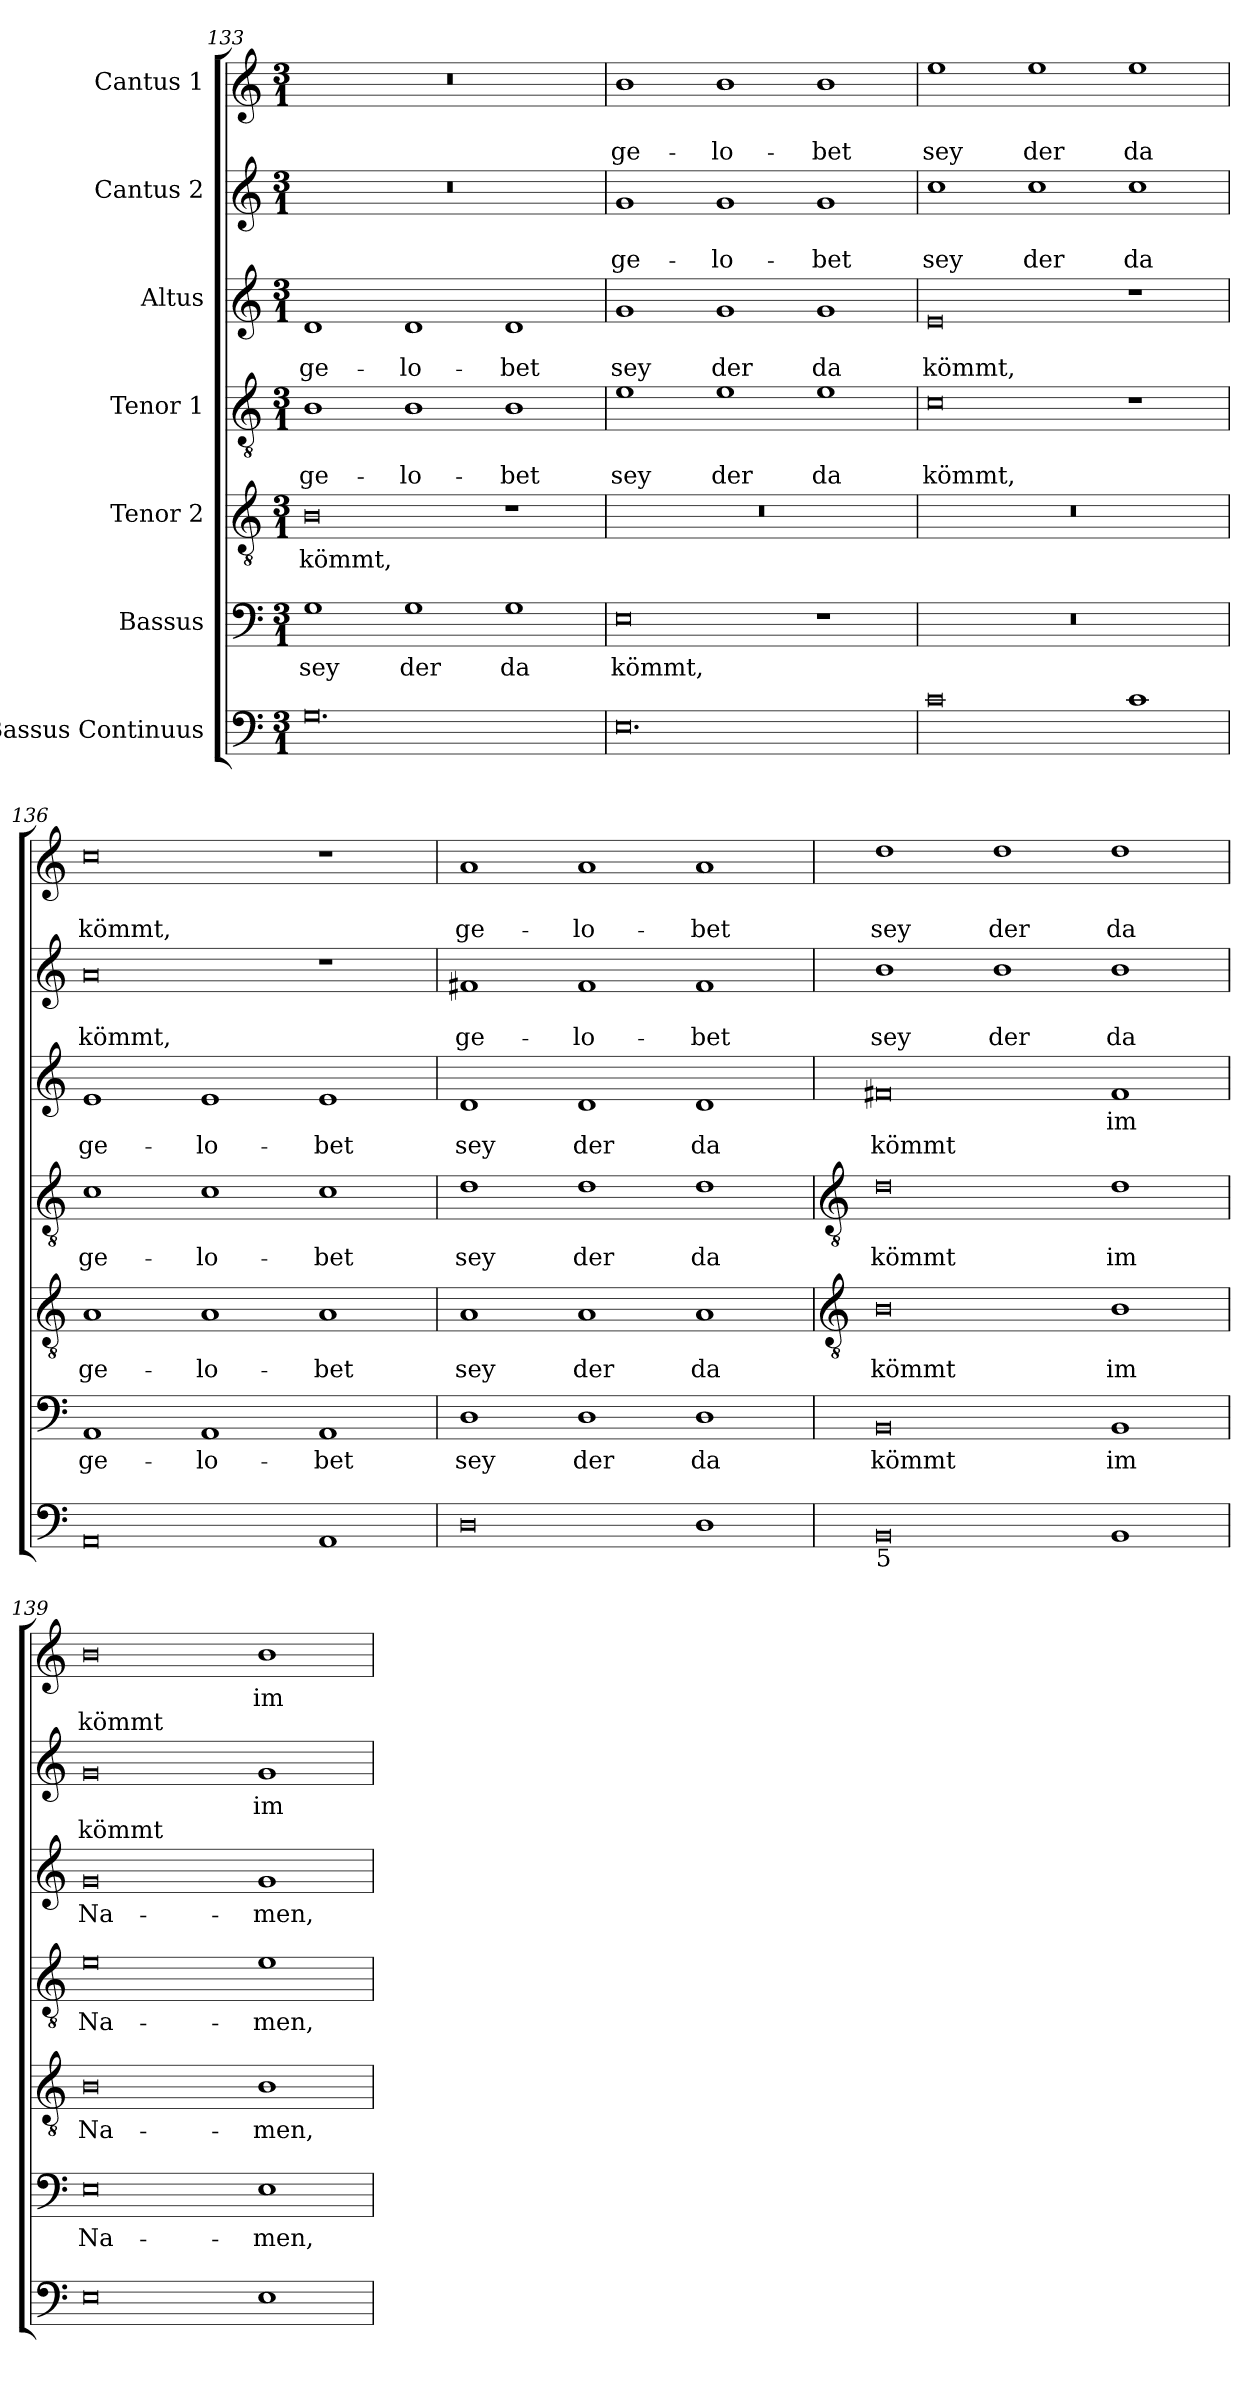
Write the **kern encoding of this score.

**kern	**kern	**text	**kern	**text	**kern	**text	**text	**kern	**text	**text	**kern	**text	**text	**kern	**text	**text
*part7	*part6	*part6	*part5	*part5	*part4	*part4	*part4	*part3	*part3	*part3	*part2	*part2	*part2	*part1	*part1	*part1
*staff7	*staff6	*staff6	*staff5	*staff5	*staff4	*staff4	*staff4	*staff3	*staff3	*staff3	*staff2	*staff2	*staff2	*staff1	*staff1	*staff1
*I"Bassus Continuus	*I"Bassus	*	*I"Tenor 2	*	*I"Tenor 1	*	*	*I"Altus	*	*	*I"Cantus 2	*	*	*I"Cantus 1	*	*
*clefF4	*clefF4	*	*clefGv2	*	*clefGv2	*	*	*clefG2	*	*	*clefG2	*	*	*clefG2	*	*
*k[]	*k[]	*	*k[]	*	*k[]	*	*	*k[]	*	*	*k[]	*	*	*k[]	*	*
*C:	*C:	*	*C:	*	*C:	*	*	*C:	*	*	*C:	*	*	*C:	*	*
*M3/1	*M3/1	*	*M3/1	*	*M3/1	*	*	*M3/1	*	*	*M3/1	*	*	*M3/1	*	*
=133	=133	=133	=133	=133	=133	=133	=133	=133	=133	=133	=133	=133	=133	=133	=133	=133
!	!	!LO:LY:b	!	!LO:LY:b	!	!	!LO:LY:b	!	!	!LO:LY:b	!	!	!	!	!	!
0.G	1G	sey	0B	kömmt,	1B	.	ge-	1d	.	ge-	0.r	.	.	0.r	.	.
!	!	!LO:LY:b	!	!	!	!	!LO:LY:b	!	!	!LO:LY:b	!	!	!	!	!	!
.	1G	der	.	.	1B	.	-lo-	1d	.	-lo-	.	.	.	.	.	.
!	!	!LO:LY:b	!	!	!	!	!LO:LY:b	!	!	!LO:LY:b	!	!	!	!	!	!
.	1G	da	1r	.	1B	.	-bet	1d	.	-bet	.	.	.	.	.	.
=134	=134	=134	=134	=134	=134	=134	=134	=134	=134	=134	=134	=134	=134	=134	=134	=134
!	!	!LO:LY:b	!	!	!	!	!LO:LY:b	!	!	!LO:LY:b	!	!	!LO:LY:b	!	!	!LO:LY:b
0.E	0E	kömmt,	0.r	.	1e	.	sey	1g	.	sey	1g	.	ge-	1b	.	ge-
!	!	!	!	!	!	!	!LO:LY:b	!	!	!LO:LY:b	!	!	!LO:LY:b	!	!	!LO:LY:b
.	.	.	.	.	1e	.	der	1g	.	der	1g	.	-lo-	1b	.	-lo-
!	!	!	!	!	!	!	!LO:LY:b	!	!	!LO:LY:b	!	!	!LO:LY:b	!	!	!LO:LY:b
.	1r	.	.	.	1e	.	da	1g	.	da	1g	.	-bet	1b	.	-bet
=135	=135	=135	=135	=135	=135	=135	=135	=135	=135	=135	=135	=135	=135	=135	=135	=135
!	!	!	!	!	!	!	!LO:LY:b	!	!	!LO:LY:b	!	!	!LO:LY:b	!	!	!LO:LY:b
0c	0.r	.	0.r	.	0c	.	kömmt,	0e	.	kömmt,	1cc	.	sey	1ee	.	sey
!	!	!	!	!	!	!	!	!	!	!	!	!	!LO:LY:b	!	!	!LO:LY:b
.	.	.	.	.	.	.	.	.	.	.	1cc	.	der	1ee	.	der
!	!	!	!	!	!	!	!	!	!	!	!	!	!LO:LY:b	!	!	!LO:LY:b
1c	.	.	.	.	1r	.	.	1r	.	.	1cc	.	da	1ee	.	da
=136	=136	=136	=136	=136	=136	=136	=136	=136	=136	=136	=136	=136	=136	=136	=136	=136
!	!	!LO:LY:b	!	!LO:LY:b	!	!LO:LY:b	!	!	!	!LO:LY:b	!	!	!LO:LY:b	!	!	!LO:LY:b
0AA	1AA	ge-	1A	ge-	1c	ge-	.	1e	.	ge-	0a	.	kömmt,	0cc	.	kömmt,
!	!	!LO:LY:b	!	!LO:LY:b	!	!LO:LY:b	!	!	!	!LO:LY:b	!	!	!	!	!	!
.	1AA	-lo-	1A	-lo-	1c	-lo-	.	1e	.	-lo-	.	.	.	.	.	.
!	!	!LO:LY:b	!	!LO:LY:b	!	!LO:LY:b	!	!	!	!LO:LY:b	!	!	!	!	!	!
1AA	1AA	-bet	1A	-bet	1c	-bet	.	1e	.	-bet	1r	.	.	1r	.	.
=137	=137	=137	=137	=137	=137	=137	=137	=137	=137	=137	=137	=137	=137	=137	=137	=137
!	!	!LO:LY:b	!	!LO:LY:b	!	!LO:LY:b	!	!	!	!LO:LY:b	!	!	!LO:LY:b	!	!	!LO:LY:b
0D	1D	sey	1A	sey	1d	sey	.	1d	.	sey	1f#X	.	ge-	1a	.	ge-
!	!	!LO:LY:b	!	!LO:LY:b	!	!LO:LY:b	!	!	!	!LO:LY:b	!	!	!LO:LY:b	!	!	!LO:LY:b
.	1D	der	1A	der	1d	der	.	1d	.	der	1f#	.	-lo-	1a	.	-lo-
!	!	!LO:LY:b	!	!LO:LY:b	!	!LO:LY:b	!	!	!	!LO:LY:b	!	!	!LO:LY:b	!	!	!LO:LY:b
1D	1D	da	1A	da	1d	da	.	1d	.	da	1f#	.	-bet	1a	.	-bet
!!LO:LB:g=z
=138	=138	=138	=138	=138	=138	=138	=138	=138	=138	=138	=138	=138	=138	=138	=138	=138
*	*	*	*clefGv2	*	*clefGv2	*	*	*	*	*	*	*	*	*	*	*
!LO:TX:b:t=5	!	!	!	!	!	!	!	!	!	!	!	!	!	!	!	!
!	!	!LO:LY:b	!	!LO:LY:b	!	!LO:LY:b	!	!	!	!LO:LY:b	!	!	!LO:LY:b	!	!	!LO:LY:b
0BB	0BB	kömmt	0B	kömmt	0d	kömmt	.	0f#X	.	kömmt	1b	.	sey	1dd	.	sey
!	!	!	!	!	!	!	!	!	!	!	!	!	!LO:LY:b	!	!	!LO:LY:b
.	.	.	.	.	.	.	.	.	.	.	1b	.	der	1dd	.	der
!	!	!LO:LY:b	!	!LO:LY:b	!	!LO:LY:b	!	!	!LO:LY:b	!	!	!	!LO:LY:b	!	!	!LO:LY:b
1BB	1BB	im	1B	im	1d	im	.	1f#	im	.	1b	.	da	1dd	.	da
=139	=139	=139	=139	=139	=139	=139	=139	=139	=139	=139	=139	=139	=139	=139	=139	=139
!	!	!LO:LY:b	!	!LO:LY:b	!	!LO:LY:b	!	!	!LO:LY:b	!	!	!	!LO:LY:b	!	!	!LO:LY:b
0E	0E	Na-	0B	Na-	0e	Na-	.	0g	Na-	.	0g	.	kömmt	0b	.	kömmt
!	!	!LO:LY:b	!	!LO:LY:b	!	!LO:LY:b	!	!	!LO:LY:b	!	!	!LO:LY:b	!	!	!LO:LY:b	!
1E	1E	-men,	1B	-men,	1e	-men,	.	1g	-men,	.	1g	im	.	1b	im	.
=	=	=	=	=	=	=	=	=	=	=	=	=	=	=	=	=
*-	*-	*-	*-	*-	*-	*-	*-	*-	*-	*-	*-	*-	*-	*-	*-	*-
